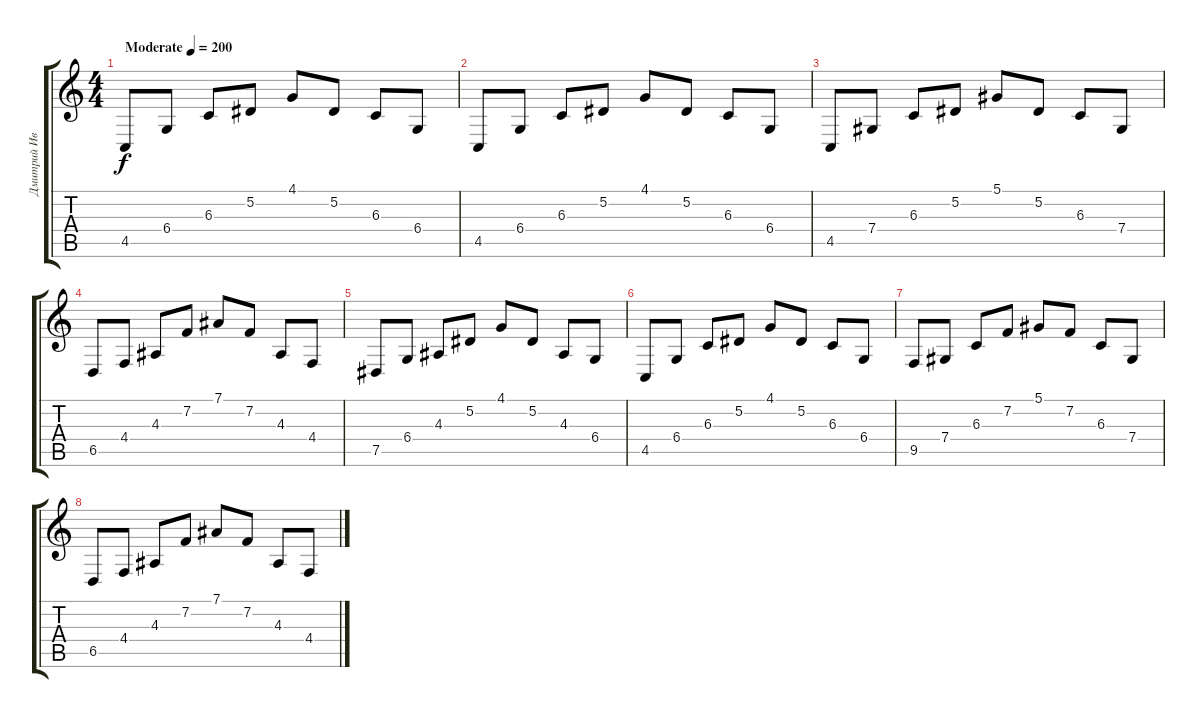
\track ("Дмитрий Иванов" "Дмитрий Ив") {instrument harpsichord}
\staff {score tabs}
\tuning (Eb4 Bb3 Gb3 Db3 Ab2 Eb2) {hide}
\ts (4 4)
\tempo (200 "Moderate")
\clef g2
\ks c
4.5.8{dy f instrument harpsichord} 6.4.8 6.3.8 5.2.8 4.1.8 5.2.8 6.3.8 6.4.8 |
4.5.8 6.4.8 6.3.8 5.2.8 4.1.8 5.2.8 6.3.8 6.4.8 |
4.5.8 7.4.8 6.3.8 5.2.8 5.1.8 5.2.8 6.3.8 7.4.8 |
6.5.8 4.4.8 4.3.8 7.2.8 7.1.8 7.2.8 4.3.8 4.4.8 |
7.5.8 6.4.8 4.3.8 5.2.8 4.1.8 5.2.8 4.3.8 6.4.8 |
4.5.8 6.4.8 6.3.8 5.2.8 4.1.8 5.2.8 6.3.8 6.4.8 |
9.5.8 7.4.8 6.3.8 7.2.8 5.1.8 7.2.8 6.3.8 7.4.8 |
6.5.8 4.4.8 4.3.8 7.2.8 7.1.8 7.2.8 4.3.8 4.4.8
